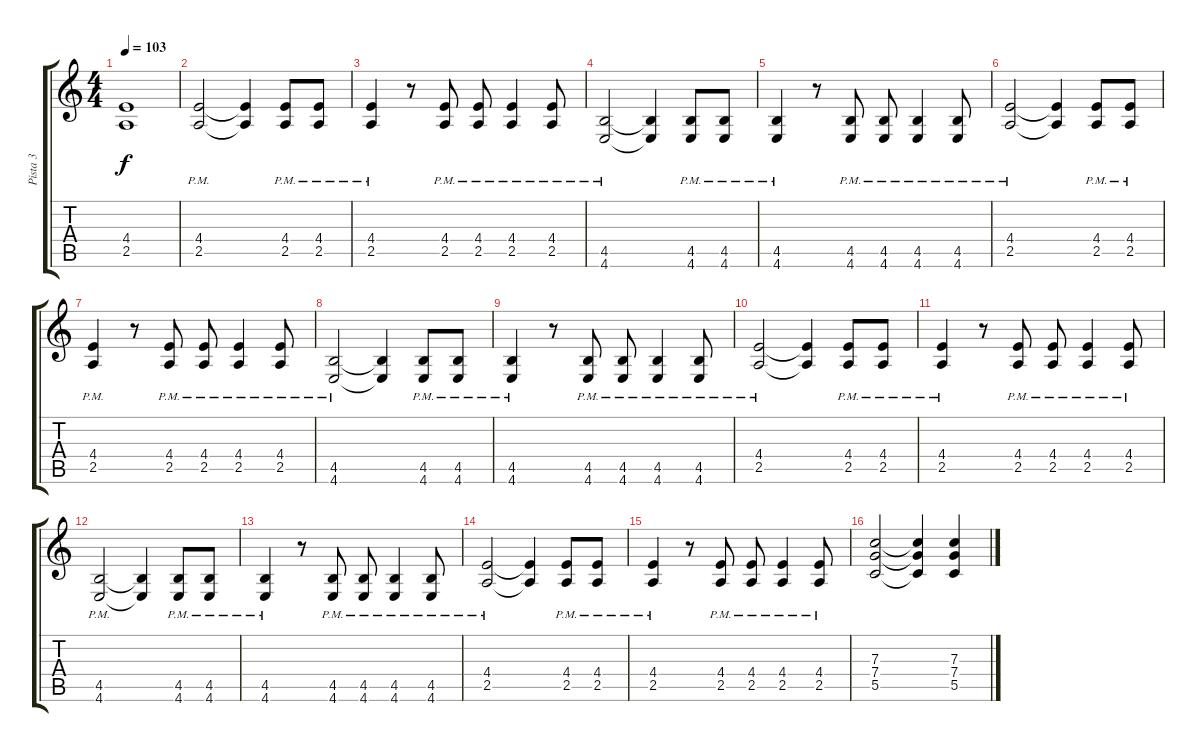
\track ("Pista 3" "Pista 3") {instrument distortionguitar}
\staff {score tabs}
\tuning (D4 A3 F3 C3 G2 C2) {hide}
\ts (4 4)
\tempo 103
\clef g2
\ks c
(4.4 2.5).1{dy f} |
(4.4{pm} 2.5{pm}).2 (4.4{t} 2.5{t}).4 (4.4{pm} 2.5{pm}).8 (4.4{pm} 2.5{pm}).8 |
(4.4{pm} 2.5{pm}).4 r.8 (4.4{pm} 2.5{pm}).8 (4.4{pm} 2.5{pm}).8 (4.4{pm} 2.5{pm}).4 (4.4{pm} 2.5{pm}).8 |
(4.5{pm} 4.6{pm}).2 (4.5{t} 4.6{t}).4 (4.5{pm} 4.6{pm}).8 (4.5{pm} 4.6{pm}).8 |
(4.5{pm} 4.6{pm}).4 r.8 (4.5{pm} 4.6{pm}).8 (4.5{pm} 4.6{pm}).8 (4.5{pm} 4.6{pm}).4 (4.5{pm} 4.6{pm}).8 |
(4.4{pm} 2.5{pm}).2 (4.4{t} 2.5{t}).4 (4.4{pm} 2.5{pm}).8 (4.4 2.5{pm}).8 |
(4.4{pm} 2.5{pm}).4 r.8 (4.4{pm} 2.5{pm}).8 (4.4{pm} 2.5{pm}).8 (4.4{pm} 2.5{pm}).4 (4.4{pm} 2.5{pm}).8 |
(4.5{pm} 4.6{pm}).2 (4.5{t} 4.6{t}).4 (4.5{pm} 4.6{pm}).8 (4.5{pm} 4.6{pm}).8 |
(4.5{pm} 4.6{pm}).4 r.8 (4.5{pm} 4.6{pm}).8 (4.5{pm} 4.6{pm}).8 (4.5{pm} 4.6{pm}).4 (4.5 4.6{pm}).8 |
(4.4{pm} 2.5{pm}).2 (4.4{t} 2.5{t}).4 (4.4{pm} 2.5{pm}).8 (4.4{pm} 2.5{pm}).8 |
(4.4{pm} 2.5{pm}).4 r.8 (4.4{pm} 2.5{pm}).8 (4.4{pm} 2.5{pm}).8 (4.4{pm} 2.5{pm}).4 (4.4{pm} 2.5{pm}).8 |
(4.5{pm} 4.6{pm}).2 (4.5{t} 4.6{t}).4 (4.5{pm} 4.6{pm}).8 (4.5{pm} 4.6{pm}).8 |
(4.5{pm} 4.6{pm}).4 r.8 (4.5{pm} 4.6{pm}).8 (4.5{pm} 4.6{pm}).8 (4.5{pm} 4.6{pm}).4 (4.5{pm} 4.6{pm}).8 |
(4.4{pm} 2.5{pm}).2 (4.4{t} 2.5{t}).4 (4.4{pm} 2.5{pm}).8 (4.4{pm} 2.5{pm}).8 |
(4.4{pm} 2.5{pm}).4 r.8 (4.4{pm} 2.5{pm}).8 (4.4{pm} 2.5{pm}).8 (4.4{pm} 2.5{pm}).4 (4.4{pm} 2.5{pm}).8 |
(7.3 7.4 5.5).2 (7.3{t} 7.4{t} 5.5{t}).4 (7.3 7.4 5.5).4
